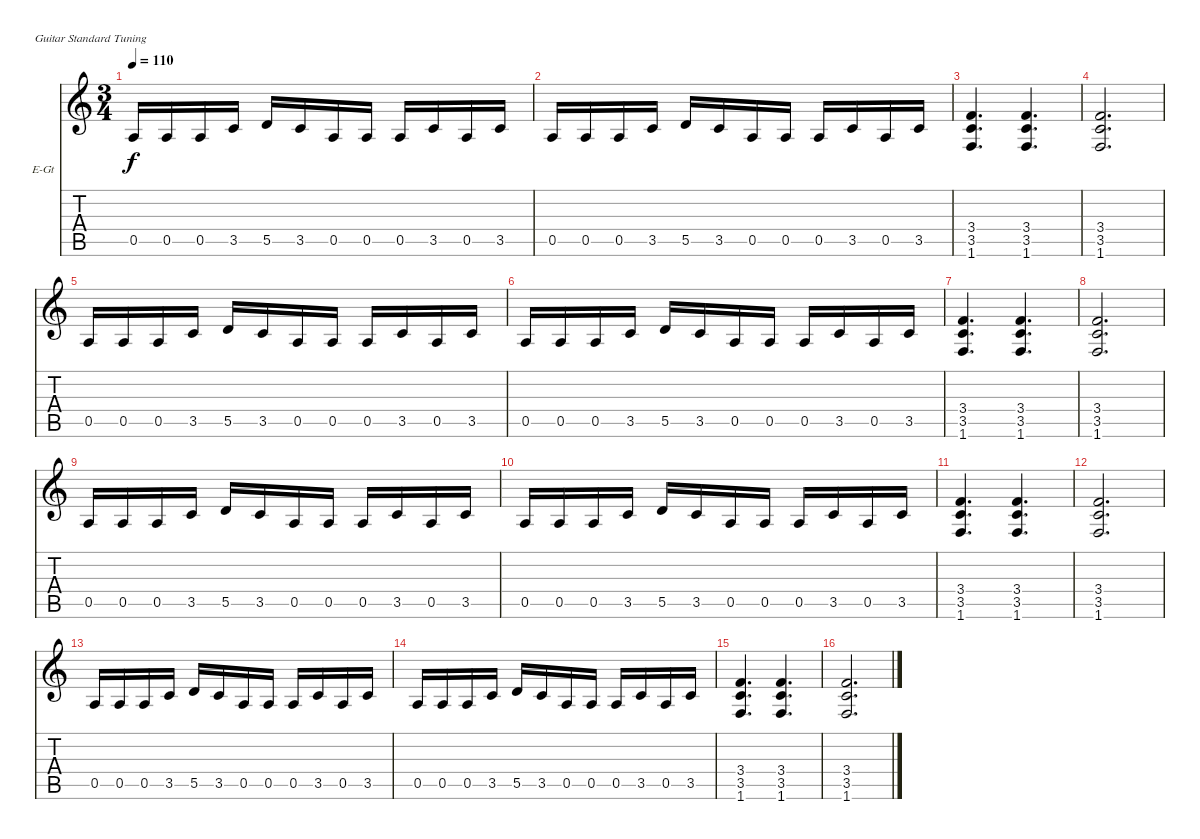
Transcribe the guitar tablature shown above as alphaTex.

\defaultSystemsLayout 4
\bracketExtendMode nobrackets
\firstSystemTrackNameOrientation horizontal
\otherSystemsTrackNameOrientation horizontal
\track ("Electric Guitar" "E-Gt") {instrument overdrivenguitar}
\staff {score tabs}
\tuning (E4 B3 G3 D3 A2 E2)
\ts (3 4)
\tempo 110
\clef g2
\ks c
0.5.16{dy f} 0.5.16 0.5.16 3.5.16 5.5.16 3.5.16 0.5.16 0.5.16 0.5.16 3.5.16 0.5.16 3.5.16 |
0.5.16 0.5.16 0.5.16 3.5.16 5.5.16 3.5.16 0.5.16 0.5.16 0.5.16 3.5.16 0.5.16 3.5.16 |
(3.5 1.6 3.4).4{d} (1.6 3.5 3.4).4{d} |
(1.6 3.5 3.4).2{d} |
0.5.16 0.5.16 0.5.16 3.5.16 5.5.16 3.5.16 0.5.16 0.5.16 0.5.16 3.5.16 0.5.16 3.5.16 |
0.5.16 0.5.16 0.5.16 3.5.16 5.5.16 3.5.16 0.5.16 0.5.16 0.5.16 3.5.16 0.5.16 3.5.16 |
(3.5 1.6 3.4).4{d} (1.6 3.5 3.4).4{d} |
(1.6 3.5 3.4).2{d} |
0.5.16 0.5.16 0.5.16 3.5.16 5.5.16 3.5.16 0.5.16 0.5.16 0.5.16 3.5.16 0.5.16 3.5.16 |
0.5.16 0.5.16 0.5.16 3.5.16 5.5.16 3.5.16 0.5.16 0.5.16 0.5.16 3.5.16 0.5.16 3.5.16 |
(3.5 1.6 3.4).4{d} (1.6 3.5 3.4).4{d} |
(1.6 3.5 3.4).2{d} |
0.5.16 0.5.16 0.5.16 3.5.16 5.5.16 3.5.16 0.5.16 0.5.16 0.5.16 3.5.16 0.5.16 3.5.16 |
0.5.16 0.5.16 0.5.16 3.5.16 5.5.16 3.5.16 0.5.16 0.5.16 0.5.16 3.5.16 0.5.16 3.5.16 |
(3.5 1.6 3.4).4{d} (1.6 3.5 3.4).4{d} |
(1.6 3.5 3.4).2{d}
